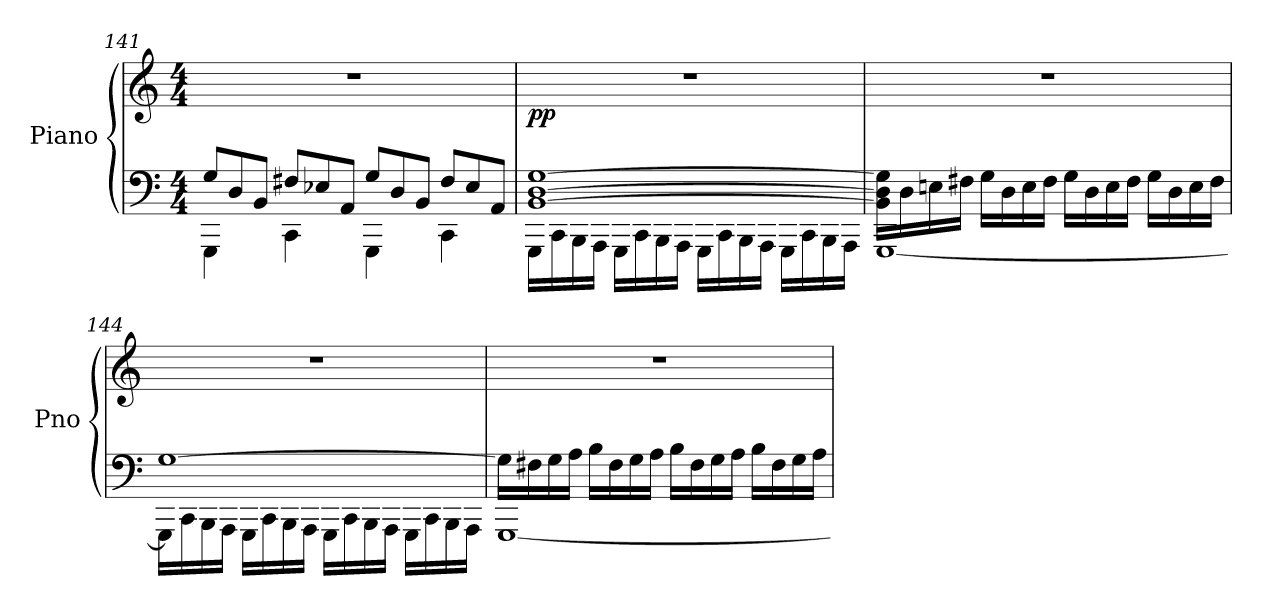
**kern	**kern	**dynam
*part1	*part1	*part1
*staff2	*staff1	*staff1/2
*I"Piano	*	*
*I'Pno	*	*
*clefF4	*clefG2	*
*k[]	*k[]	*
*M4/4	*M4/4	*
*Xtuplet	*	*
=141	=141	=141
*^	*	*
12G/L	4GGG\	1r	.
12D/	.	.	.
12BB/J	.	.	.
12F#X/L	4CC\	.	.
12E-X/	.	.	.
12AA/J	.	.	.
12G/L	4GGG\	.	.
12D/	.	.	.
12BB/J	.	.	.
12F#/L	4CC\	.	.
12E-/	.	.	.
12AA/J	.	.	.
!!LO:LB:g=z
=142	=142	=142	=142
!	!	!	!LO:DY:b
[1BB [1D [1G	16GGG\LL	1r	pp
.	16CC\	.	.
.	16BBB\	.	.
.	16AAA\JJ	.	.
.	16GGG\LL	.	.
.	16CC\	.	.
.	16BBB\	.	.
.	16AAA\JJ	.	.
.	16GGG\LL	.	.
.	16CC\	.	.
.	16BBB\	.	.
.	16AAA\JJ	.	.
.	16GGG\LL	.	.
.	16CC\	.	.
.	16BBB\	.	.
.	16AAA\JJ	.	.
=143	=143	=143	=143
16BB\] 16D\] 16G\]LL	[1GGG	1r	.
16D\	.	.	.
16En\	.	.	.
16F#X\JJ	.	.	.
16G\LL	.	.	.
16D\	.	.	.
16E\	.	.	.
16F#\JJ	.	.	.
16G\LL	.	.	.
16D\	.	.	.
16E\	.	.	.
16F#\JJ	.	.	.
16G\LL	.	.	.
16D\	.	.	.
16E\	.	.	.
16F#\JJ	.	.	.
!!LO:LB:g=z
=144	=144	=144	=144
[1G	16GGG\LL]	1r	.
.	16CC\	.	.
.	16BBB\	.	.
.	16AAA\JJ	.	.
.	16GGG\LL	.	.
.	16CC\	.	.
.	16BBB\	.	.
.	16AAA\JJ	.	.
.	16GGG\LL	.	.
.	16CC\	.	.
.	16BBB\	.	.
.	16AAA\JJ	.	.
.	16GGG\LL	.	.
.	16CC\	.	.
.	16BBB\	.	.
.	16AAA\JJ	.	.
=145	=145	=145	=145
16G\LL]	[1GGG	1r	.
16F#X\	.	.	.
16G\	.	.	.
16A\JJ	.	.	.
16B\LL	.	.	.
16F#\	.	.	.
16G\	.	.	.
16A\JJ	.	.	.
16B\LL	.	.	.
16F#\	.	.	.
16G\	.	.	.
16A\JJ	.	.	.
16B\LL	.	.	.
16F#\	.	.	.
16G\	.	.	.
16A\JJ	.	.	.
*v	*v	*	*
=	=	=
*-	*-	*-
